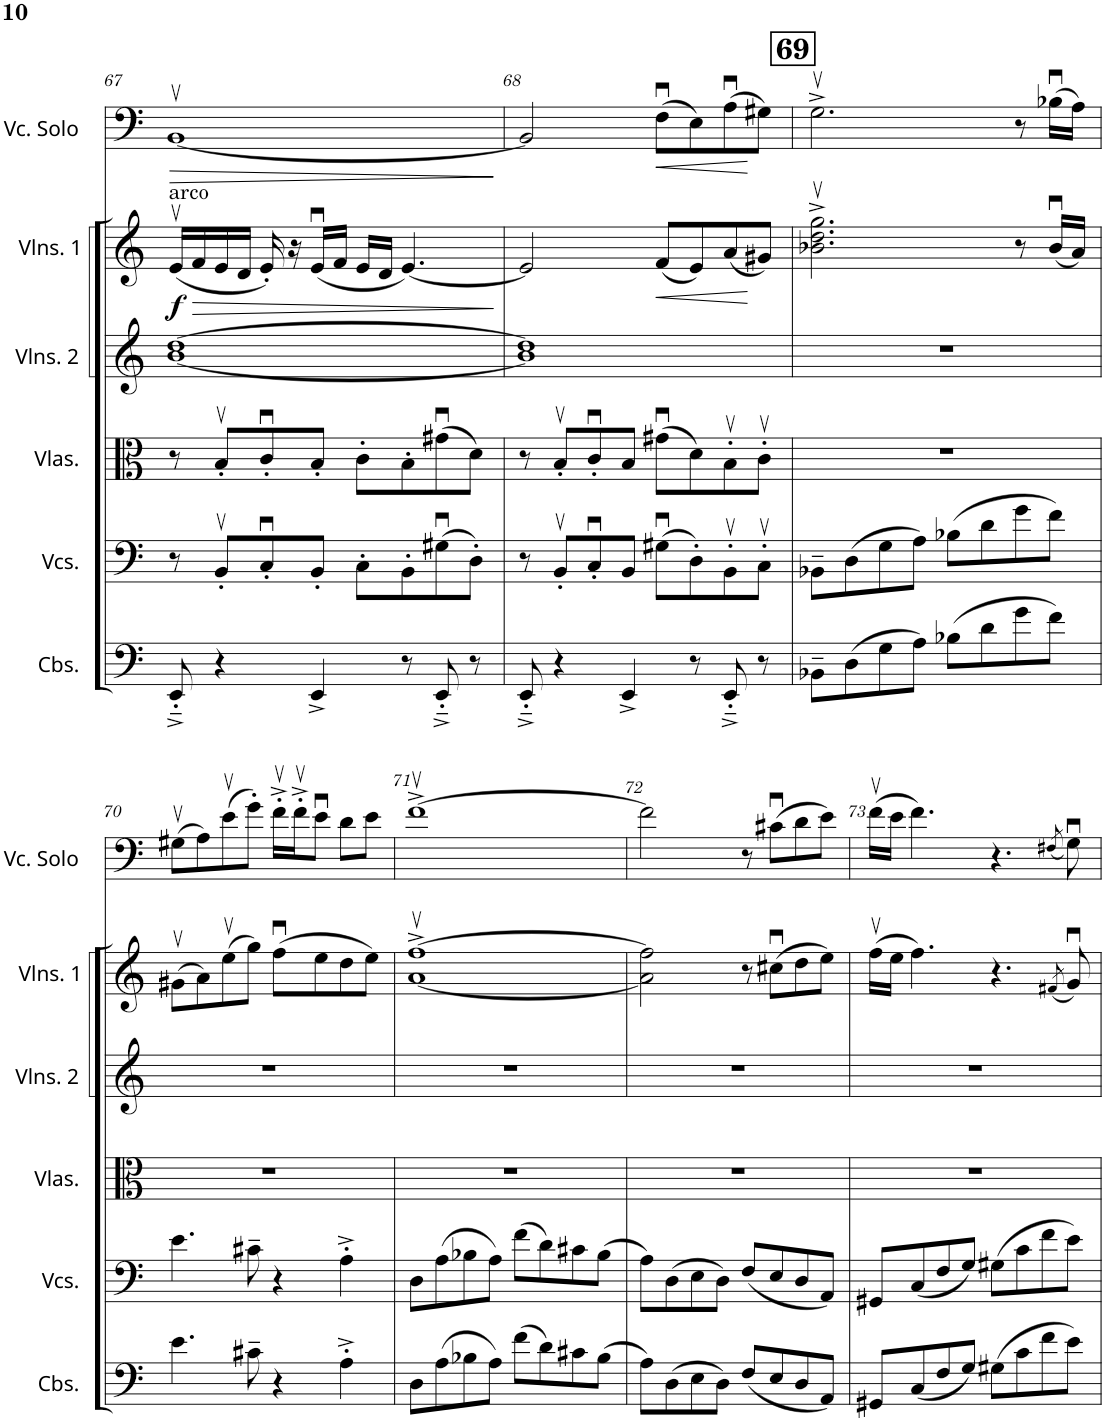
**kern	**kern	**kern	**kern	**kern	**dynam	**kern	**dynam
*part6	*part5	*part4	*part3	*part2	*part2	*part1	*part1
*staff6	*staff5	*staff4	*staff3	*staff2	*staff2	*staff1	*staff1
*I"Contrabasses	*I"Violoncellos	*I"Violas	*I"Violins 2	*I"Violins 1	*	*I"Violoncello Solo	*
*I'Cbs.	*I'Vcs.	*I'Vlas.	*I'Vlns. 2	*I'Vlns. 1	*	*I'Vc. Solo	*
!!LO:PB:g=z
*clefF4	*clefF4	*clefC3	*clefG2	*clefG2	*	*clefF4	*
*Trd7c12	*	*	*	*	*	*	*
*k[]	*k[]	*k[]	*k[]	*k[]	*	*k[]	*
*M4/4	*M4/4	*M4/4	*M4/4	*M4/4	*	*M4/4	*
=67	=67	=67	=67	=67	=67	=67	=67
!	!	!	!	!LO:TX:a:t=arco	!	!	!
!	!	!	!	!	!LO:HP:b	!	!LO:HP:b
!	!	!	!	!	!LO:DY:n=1:b	!	!
8EE'~^/	8r	8r	[1b [1dd	(16ev/LL	> f	[1BBv	>
.	.	.	.	16f/	.	.	.
4r	8BBv'/L	8Bv'/L	.	16e/	.	.	.
.	.	.	.	16d/JJ	.	.	.
.	8Cu'/	8cu'/	.	16e'/)	.	.	.
.	.	.	.	16r	.	.	.
4EE^/	8BB'/J	8B'/J	.	(16eu/LL	.	.	.
.	.	.	.	16f/JJ	.	.	.
.	8C'\L	8c'\L	.	16e/LL	.	.	.
.	.	.	.	16d/JJ	.	.	.
8r	8BB'\	8B'\	.	[4.e/)	.	.	.
8EE'~^/	(8G#Xu\	(8g#Xu\	.	.	.	.	.
8r	8D'\J)	8d\J)	.	.	.	.	.
.	.	.	.	.	]	.	]
=68	=68	=68	=68	=68	=68	=68	=68
8EE'~^/	8r	8r	1b] 1dd]	2e/]	.	2BB/]	.
4r	8BBv'/L	8Bv'/L	.	.	.	.	.
.	8Cu'/	8cu'/	.	.	.	.	.
4EE^/	8BB/J	8B/J	.	.	.	.	.
!	!	!	!	!	!LO:HP:b	!	!LO:HP:b
.	(8G#Xu\L	(8g#Xu\L	.	(8f/L	<	(8Fu\L	<
8r	8D'\)	8d\)	.	8e/)	.	8E\)	.
8EE'~^/	8BBv'\	8Bv'\	.	(8a/	.	(8Au\	.
8r	8Cv'\J	8cv'\J	.	8g#X/J)	[	8G#X\J)	[
!!LO:REH:place=s1:a:B:cj:fs=14:t=69
=69	=69	=69	=69	=69	=69	=69	=69
8BB-X~\L	8BB-X~\L	1r	1r	2.b-X\v^ 2.dd\v^ 2.gg\v^	.	2.Gv^\	.
(8D\	(8D\	.	.	.	.	.	.
8G\	8G\	.	.	.	.	.	.
8A\J)	8A\J)	.	.	.	.	.	.
(8B-X\L	(8B-X\L	.	.	.	.	.	.
8d\	8d\	.	.	.	.	.	.
8g\	8g\	.	.	8r	.	8r	.
8f\J)	8f\J)	.	.	(16b-u/LL	.	(16B-Xu\LL	.
.	.	.	.	16a/JJ)	.	16A\JJ)	.
!!LO:LB:g=z
=70	=70	=70	=70	=70	=70	=70	=70
4.e\	4.e\	1r	1r	(8g#Xv\L	.	(8G#Xv\L	.
.	.	.	.	8a\)	.	8A\)	.
.	.	.	.	(8eev\	.	(8ev\	.
8c#X~\	8c#X~\	.	.	8gg\J)	.	8g'\J)	.
4r	4r	.	.	(8ffu\L	.	16fv'^\LL	.
.	.	.	.	.	.	16fv'^\J	.
.	.	.	.	8ee\	.	8eu\J	.
4A'^\	4A'^\	.	.	8dd\	.	8d\L	.
.	.	.	.	8ee\J)	.	8e\J	.
=71	=71	=71	=71	=71	=71	=71	=71
8D\L	8D\L	1r	1r	[1av^ [1ffv^	.	[1fv^	.
(8A\	(8A\	.	.	.	.	.	.
8B-X\	8B-X\	.	.	.	.	.	.
8A\J)	8A\J)	.	.	.	.	.	.
(8f\L	(8f\L	.	.	.	.	.	.
8d\)	8d\)	.	.	.	.	.	.
8c#X\	8c#X\	.	.	.	.	.	.
(8B-\J	(8B-\J	.	.	.	.	.	.
=72	=72	=72	=72	=72	=72	=72	=72
8A\L)	8A\L)	1r	1r	2a\] 2ff\]	.	2f\]	.
(8D\	(8D\	.	.	.	.	.	.
8E\	8E\	.	.	.	.	.	.
8D\J)	8D\J)	.	.	.	.	.	.
(8F/L	(8F/L	.	.	8r	.	8r	.
8E/	8E/	.	.	(8cc#Xu\L	.	(8c#Xu\L	.
8D/	8D/	.	.	8dd\	.	8d\	.
8AA/J)	8AA/J)	.	.	8ee\J)	.	8e\J)	.
=73	=73	=73	=73	=73	=73	=73	=73
8GG#X/L	8GG#X/L	1r	1r	(16ffv\LL	.	(16fv\LL	.
.	.	.	.	16ee\JJ	.	16e\JJ	.
(8C/	(8C/	.	.	4.ff\)	.	4.f\)	.
8F/	8F/	.	.	.	.	.	.
8G/J)	8G/J)	.	.	.	.	.	.
(8G#X\L	(8G#X\L	.	.	4.r	.	4.r	.
8c\	8c\	.	.	.	.	.	.
8f\	8f\	.	.	.	.	.	.
.	.	.	.	(8qf#X/	.	(8qF#X/	.
8e\J)	8e\J)	.	.	8gu/)	.	8Gu\)	.
=	=	=	=	=	=	=	=
*-	*-	*-	*-	*-	*-	*-	*-
